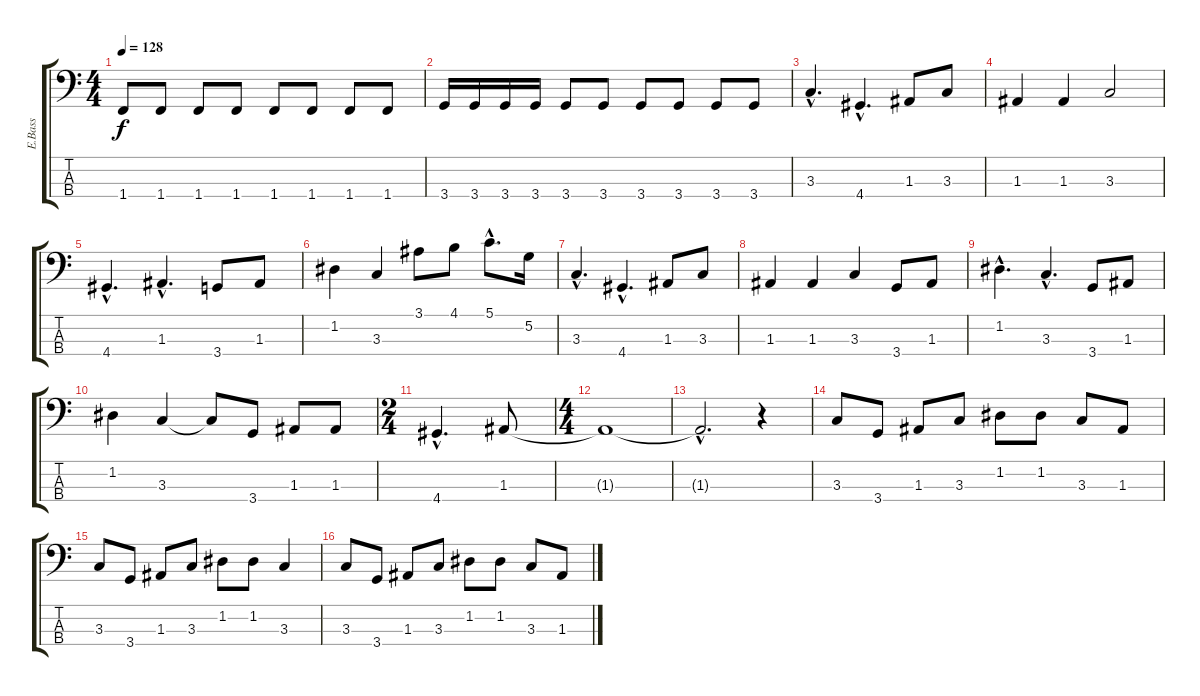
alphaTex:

\track ("E.Bass" "E.Bass") {instrument electricbassfinger}
\staff {score tabs}
\tuning (G2 D2 A1 E1) {hide}
\ts (4 4)
\tempo 128
\clef f4
\ks c
1.4.8{dy f} 1.4.8 1.4.8 1.4.8 1.4.8 1.4.8 1.4.8 1.4.8 |
3.4.16 3.4.16 3.4.16 3.4.16 3.4.8 3.4.8 3.4.8 3.4.8 3.4.8 3.4.8 |
3.3{hac}.4{d} 4.4{hac}.4{d} 1.3.8 3.3.8 |
1.3.4 1.3.4 3.3.2 |
4.4{hac}.4{d} 1.3{hac}.4{d} 3.4.8 1.3.8 |
1.2.4 3.3.4 3.1.8 4.1.8 5.1{hac}.8{d} 5.2.16 |
3.3{hac}.4{d} 4.4{hac}.4{d} 1.3.8 3.3.8 |
1.3.4 1.3.4 3.3.4 3.4.8 1.3.8 |
1.2{hac}.4{d} 3.3{hac}.4{d} 3.4.8 1.3.8 |
1.2.4 3.3.4 3.3{t}.8 3.4.8 1.3.8 1.3.8 |
\ts (2 4)
4.4{hac}.4{d} 1.3.8 |
\ts (4 4)
1.3{t}.1 |
1.3{hac t}.2{d} r.4 |
3.3.8 3.4.8 1.3.8 3.3.8 1.2.8 1.2.8 3.3.8 1.3.8 |
3.3.8 3.4.8 1.3.8 3.3.8 1.2.8 1.2.8 3.3.4 |
3.3.8 3.4.8 1.3.8 3.3.8 1.2.8 1.2.8 3.3.8 1.3.8
